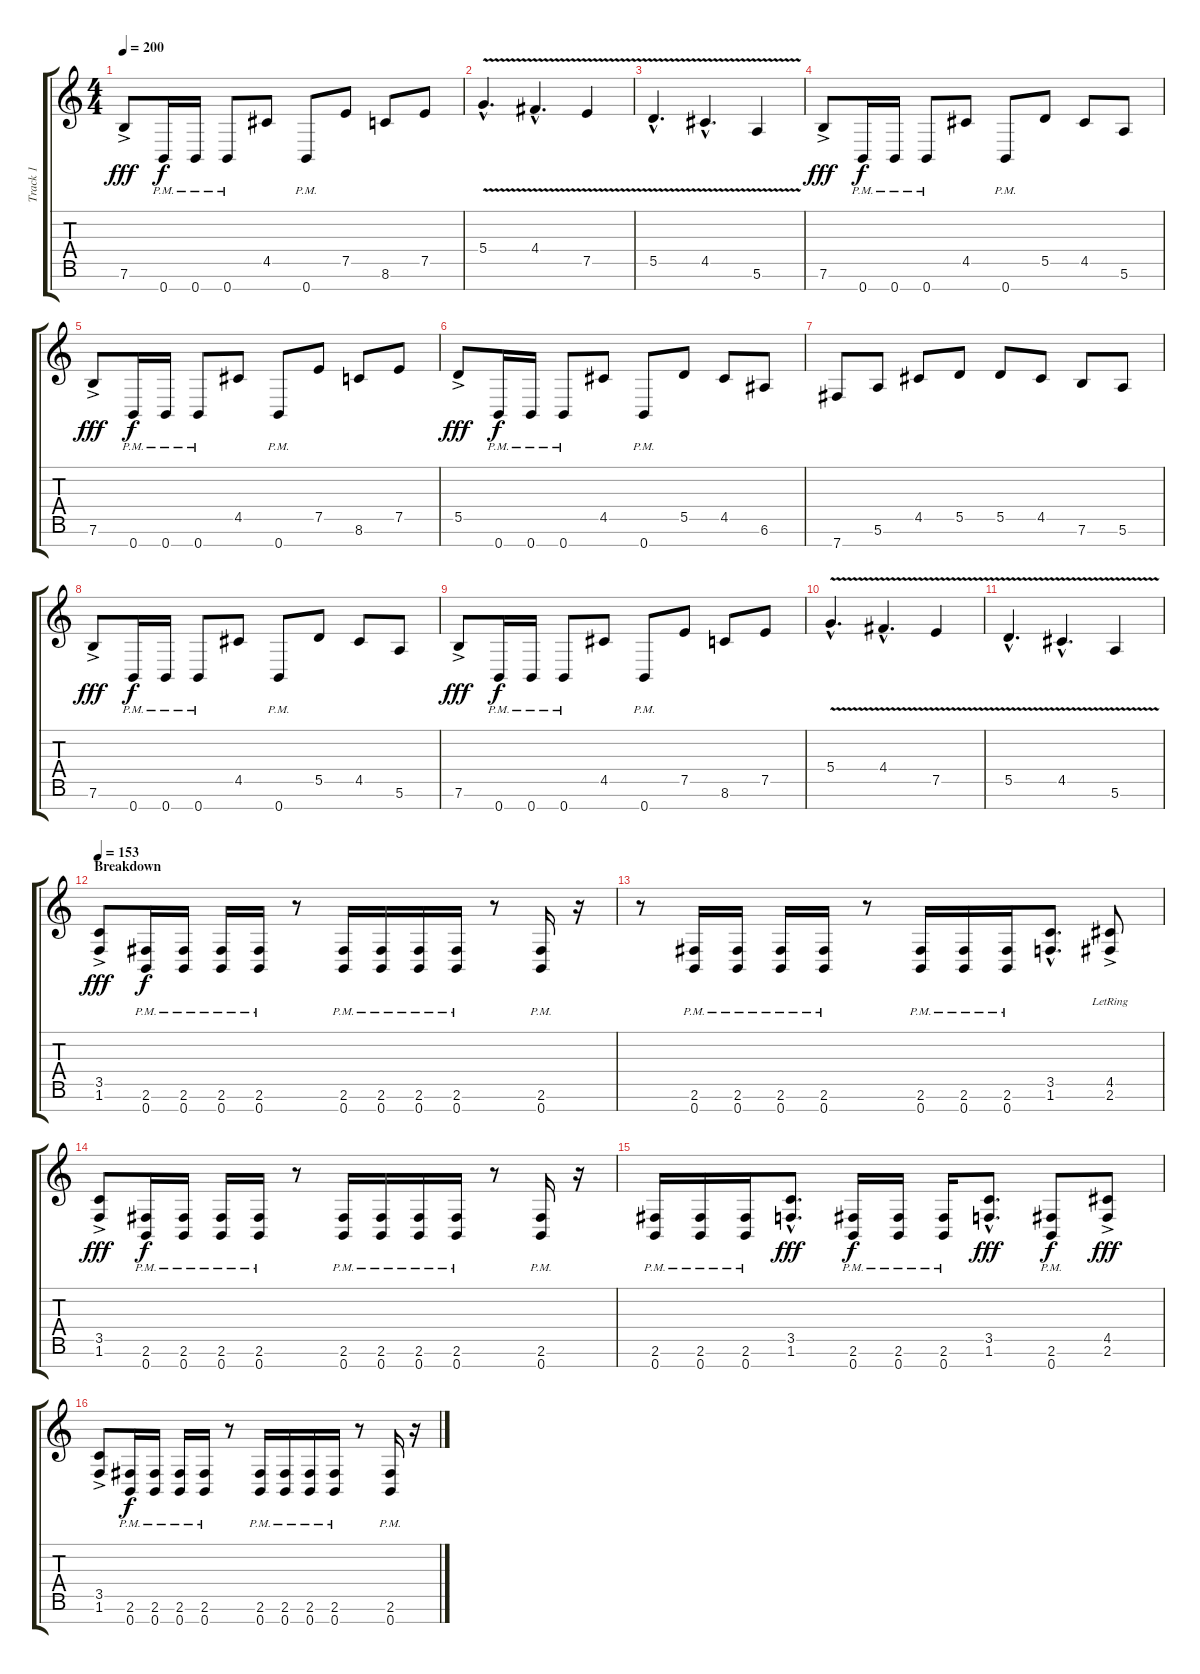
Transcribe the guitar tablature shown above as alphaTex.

\track ("Track 1" "Track 1") {instrument overdrivenguitar}
\staff {score tabs}
\tuning (E4 B3 G3 D3 A2 E2 B1) {hide}
\ts (4 4)
\tempo 200
\clef g2
\ks c
7.6{ac}.8{dy fff} 0.7{pm}.16{dy f} 0.7{pm}.16 0.7{pm}.8 4.5.8 0.7{pm}.8 7.5.8 8.6.8 7.5.8 |
5.4{v hac}.4{d} 4.4{v hac}.4{d} 7.5{v}.4 |
5.5{v hac}.4{d} 4.5{v hac}.4{d} 5.6{v}.4 |
7.6{ac}.8{dy fff} 0.7{pm}.16{dy f} 0.7{pm}.16 0.7{pm}.8 4.5.8 0.7{pm}.8 5.5.8 4.5.8 5.6.8 |
7.6{ac}.8{dy fff} 0.7{pm}.16{dy f} 0.7{pm}.16 0.7{pm}.8 4.5.8 0.7{pm}.8 7.5.8 8.6.8 7.5.8 |
5.5{ac}.8{dy fff} 0.7{pm}.16{dy f} 0.7{pm}.16 0.7{pm}.8 4.5.8 0.7{pm}.8 5.5.8 4.5.8 6.6.8 |
7.7.8 5.6.8 4.5.8 5.5.8 5.5.8 4.5.8 7.6.8 5.6.8 |
7.6{ac}.8{dy fff} 0.7{pm}.16{dy f} 0.7{pm}.16 0.7{pm}.8 4.5.8 0.7{pm}.8 5.5.8 4.5.8 5.6.8 |
7.6{ac}.8{dy fff} 0.7{pm}.16{dy f} 0.7{pm}.16 0.7{pm}.8 4.5.8 0.7{pm}.8 7.5.8 8.6.8 7.5.8 |
5.4{v hac}.4{d} 4.4{v hac}.4{d} 7.5{v}.4 |
5.5{v hac}.4{d} 4.5{v hac}.4{d} 5.6{v}.4 |
\section ("" "Breakdown")
\tempo 153
(3.5{ac} 1.6{ac}).8{dy fff} (2.6{pm} 0.7{pm}).16{dy f} (2.6{pm} 0.7{pm}).16 (2.6{pm} 0.7{pm}).16 (2.6{pm} 0.7{pm}).16 r.8 (2.6{pm} 0.7{pm}).16 (2.6{pm} 0.7{pm}).16 (2.6{pm} 0.7{pm}).16 (2.6{pm} 0.7{pm}).16 r.8 (2.6{pm} 0.7{pm}).16 r.16 |
r.8 (2.6{pm} 0.7{pm}).16 (2.6{pm} 0.7{pm}).16 (2.6{pm} 0.7{pm}).16 (2.6{pm} 0.7{pm}).16 r.8 (2.6{pm} 0.7{pm}).16 (2.6{pm} 0.7{pm}).16 (2.6{pm} 0.7{pm}).16 (3.5{hac} 1.6{hac}).8{d} (4.5{ac lr} 2.6{ac lr}).8 |
(3.5{ac} 1.6{ac}).8{dy fff} (2.6{pm} 0.7{pm}).16{dy f} (2.6{pm} 0.7{pm}).16 (2.6{pm} 0.7{pm}).16 (2.6{pm} 0.7{pm}).16 r.8 (2.6{pm} 0.7{pm}).16 (2.6{pm} 0.7{pm}).16 (2.6{pm} 0.7{pm}).16 (2.6{pm} 0.7{pm}).16 r.8 (2.6{pm} 0.7{pm}).16 r.16 |
(2.6{pm} 0.7{pm}).16 (2.6{pm} 0.7{pm}).16 (2.6{pm} 0.7{pm}).16 (3.5{hac} 1.6{hac}).8{d dy fff} (2.6{pm} 0.7{pm}).16{dy f} (2.6{pm} 0.7{pm}).16 (2.6{pm} 0.7{pm}).16 (3.5{hac} 1.6{hac}).8{d dy fff} (2.6{pm} 0.7{pm}).8{dy f} (4.5{ac} 2.6{ac}).8{dy fff} |
(3.5{ac} 1.6{ac}).8 (2.6{pm} 0.7{pm}).16{dy f} (2.6{pm} 0.7{pm}).16 (2.6{pm} 0.7{pm}).16 (2.6{pm} 0.7{pm}).16 r.8 (2.6{pm} 0.7{pm}).16 (2.6{pm} 0.7{pm}).16 (2.6{pm} 0.7{pm}).16 (2.6{pm} 0.7{pm}).16 r.8 (2.6{pm} 0.7{pm}).16 r.16
